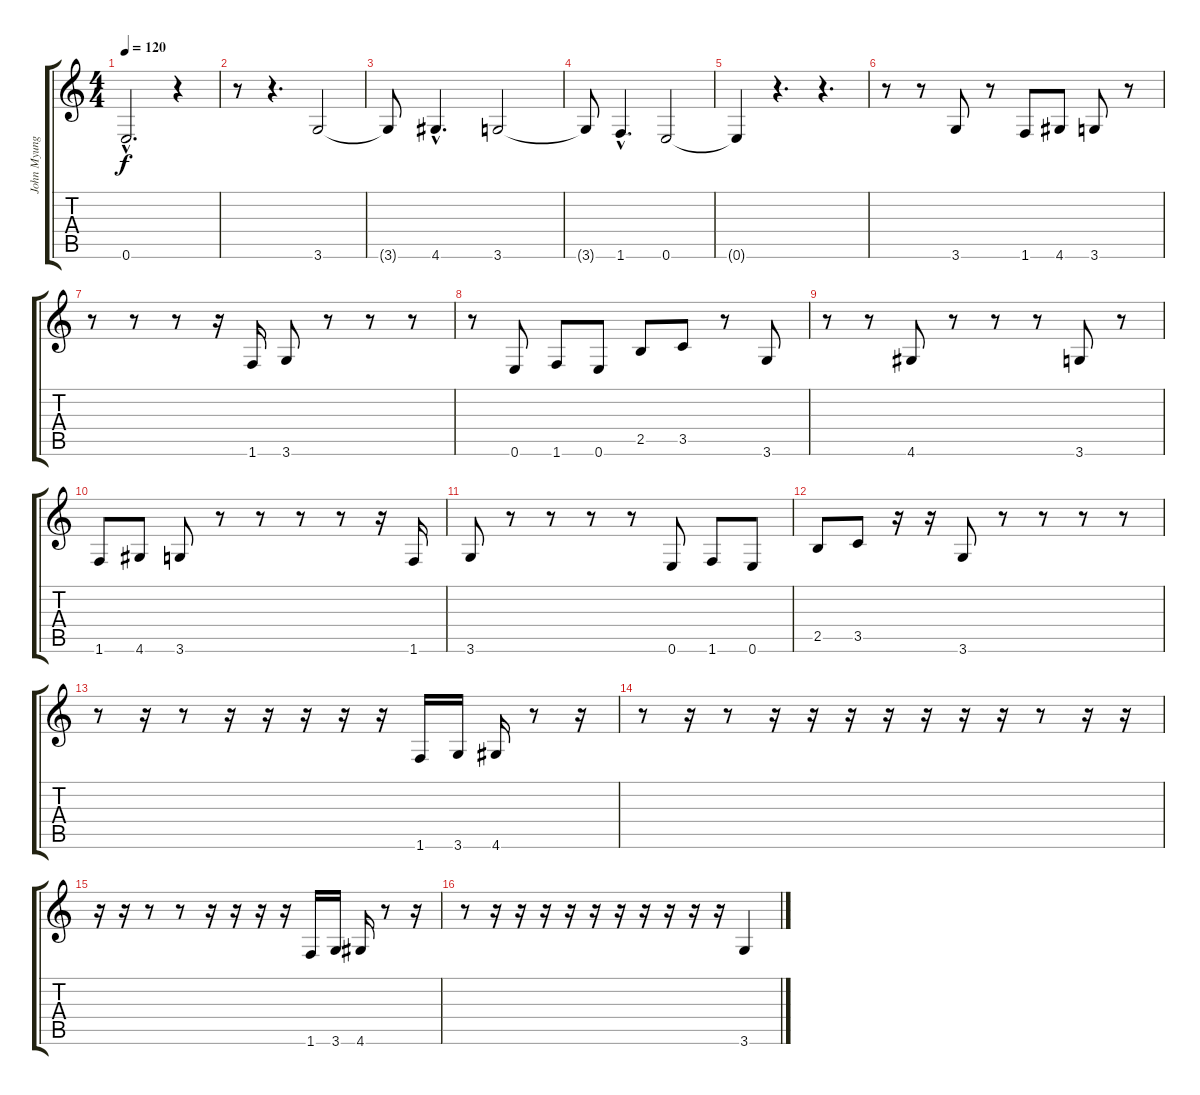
\track ("John Myung - Basse" "John Myung") {instrument electricbassfinger}
\staff {score tabs}
\tuning (E4 B3 G3 D3 A2 E2) {hide}
\ts (4 4)
\tempo 120
\clef g2
\ks c
0.6{hac}.2{d dy f} r.4 |
r.8 r.4{d} 3.6.2 |
3.6{t}.8 4.6{hac}.4{d} 3.6.2 |
3.6{t}.8 1.6{hac}.4{d} 0.6.2 |
0.6{t}.4 r.4{d} r.4{d} |
r.8 r.8 3.6.8 r.8 1.6.8 4.6.8 3.6.8 r.8 |
r.8 r.8 r.8 r.16 1.6.16 3.6.8 r.8 r.8 r.8 |
r.8 0.6.8 1.6.8 0.6.8 2.5.8 3.5.8 r.8 3.6.8 |
r.8 r.8 4.6.8 r.8 r.8 r.8 3.6.8 r.8 |
1.6.8 4.6.8 3.6.8 r.8 r.8 r.8 r.8 r.16 1.6.16 |
3.6.8 r.8 r.8 r.8 r.8 0.6.8 1.6.8 0.6.8 |
2.5.8 3.5.8 r.16 r.16 3.6.8 r.8 r.8 r.8 r.8 |
r.8 r.16 r.8 r.16 r.16 r.16 r.16 r.16 1.6.16 3.6.16 4.6.16 r.8 r.16 |
r.8 r.16 r.8 r.16 r.16 r.16 r.16 r.16 r.16 r.16 r.8 r.16 r.16 |
r.16 r.16 r.8 r.8 r.16 r.16 r.16 r.16 1.6.16 3.6.16 4.6.16 r.8 r.16 |
r.8 r.16 r.16 r.16 r.16 r.16 r.16 r.16 r.16 r.16 r.16 3.6.4{volume 9}
